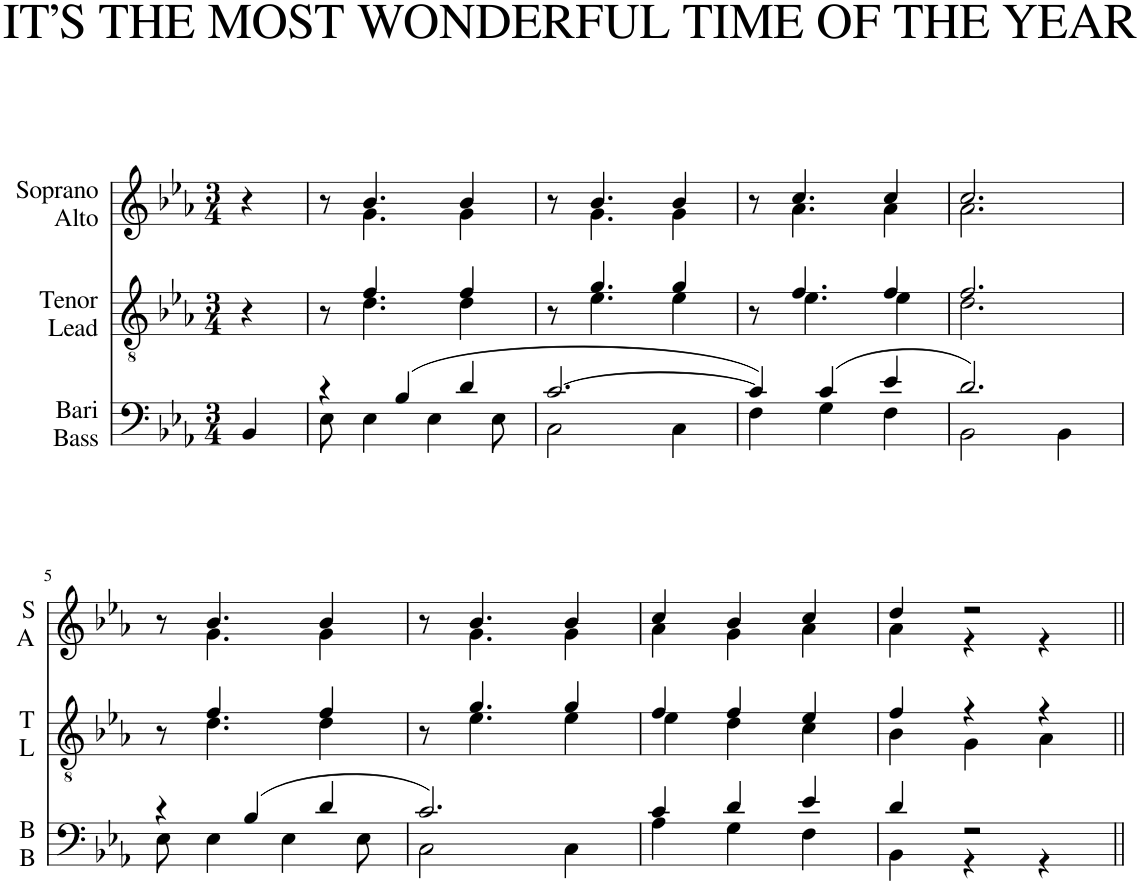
**kern	**kern	**kern
*part3	*part2	*part1
*staff3	*staff2	*staff1
*I"Bari Bass	*I"Tenor  Lead	*I"Soprano Alto
*I'B B	*I'T L	*I'S A
*clefF4	*clefGv2	*clefG2
*k[b-e-a-]	*k[b-e-a-]	*k[b-e-a-]
*M3/4	*M3/4	*M3/4
=	=	=
4BB-/	4r	4r
=1	=1	=1
*^	*^	*^
4r	8E-\	8r	8ryy	8r	8ryy
.	4E-\	4.d\	4.f/	4.b-/	4.g\
(>4B-/	.	.	.	.	.
.	4E-\	.	.	.	.
4d/	.	4d\	4f/	4b-/	4g\
.	8E-\	.	.	.	.
=2	=2	=2	=2	=2	=2
[>2.c/	2C\	8r	8ryy	8r	8ryy
.	.	4.e-\	4.g/	4.b-/	4.g\
.	4C\	4e-\	4g/	4b-/	4g\
=3	=3	=3	=3	=3	=3
4c/])	4F\	8r	8ryy	8r	8ryy
.	.	4.f/	4.e-\	4.cc/	4.a-\
(>4c/	4G\	.	.	.	.
4e-/	4F\	4f/	4e-\	4cc/	4a-\
=4	=4	=4	=4	=4	=4
2.d/)	2BB-\	2.f/	2.d\	2.cc/	2.a-\
.	4BB-\	.	.	.	.
!!LO:LB:g=z	!!
=5	=5	=5	=5	=5	=5
4r	8E-\	8r	8ryy	8r	8ryy
.	4E-\	4.d\	4.f/	4.b-/	4.g\
(>4B-/	.	.	.	.	.
.	4E-\	.	.	.	.
4d/	.	4d\	4f/	4b-/	4g\
.	8E-\	.	.	.	.
=6	=6	=6	=6	=6	=6
2.c/)	2C\	8r	8ryy	8r	8ryy
.	.	4.e-\	4.g/	4.b-/	4.g\
.	4C\	4e-\	4g/	4b-/	4g\
=7	=7	=7	=7	=7	=7
4c/	4A-\	4f/	4e-\	4cc/	4a-\
4d/	4G\	4f/	4d\	4b-/	4g\
4e-/	4F\	4e-/	4c\	4cc/	4a-\
=8	=8	=8	=8	=8	=8
4d/	4BB-\	4f/	4B-\	4dd/	4a-\
2r	4r	4r	4G\	2r	4r
.	4r	4r	4A-\	.	4r
*v	*v	*	*	*v	*v
*	*v	*v	*
=||	=||	=||
*-	*-	*-
